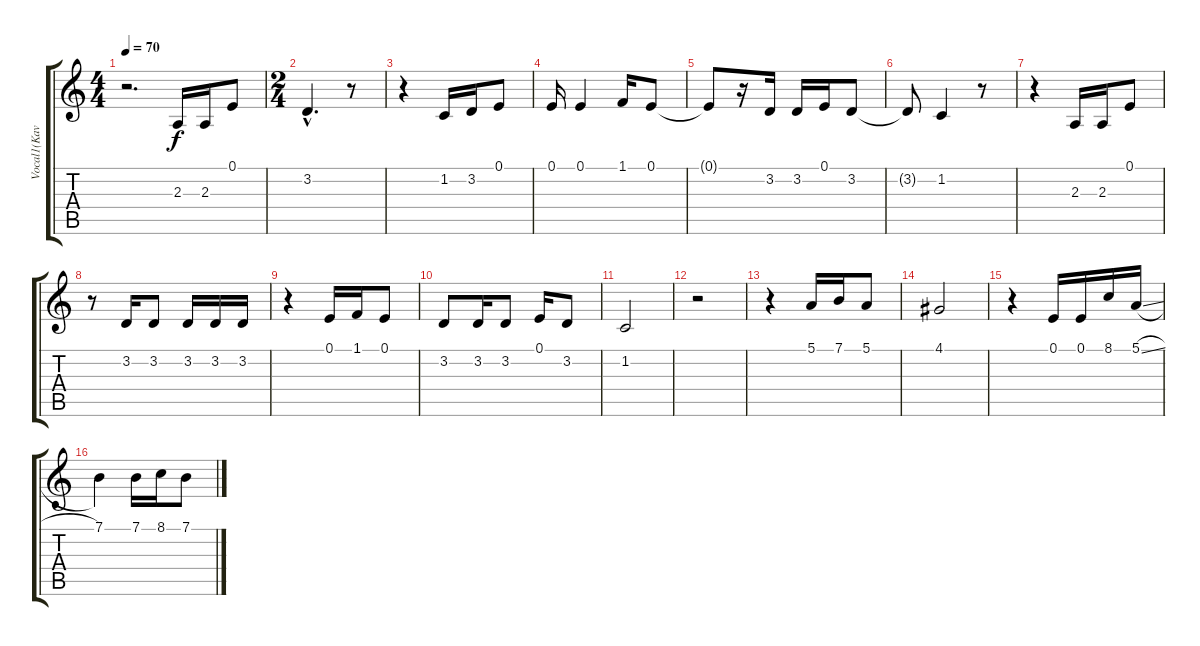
\track ("Vocal1(Kaveh)" "Vocal1(Kav") {instrument trumpet}
\staff {score tabs}
\tuning (E4 B3 G3 D3 A2 E2) {hide}
\ts (4 4)
\tempo 70
\clef g2
\ks c
r.2{d dy f instrument trumpet} 2.3.16 2.3.16 0.1.8 |
\ts (2 4)
3.2{hac}.4{d} r.8 |
r.4 1.2.16 3.2.16 0.1.8 |
0.1.16 0.1.4 1.1.16 0.1.8 |
0.1{t}.8 r.16 3.2.16 3.2.16 0.1.16 3.2.8 |
3.2{t}.8 1.2.4 r.8 |
r.4 2.3.16 2.3.16 0.1.8 |
r.8 3.2.16 3.2.8 3.2.16 3.2.16 3.2.16 |
r.4 0.1.16 1.1.16 0.1.8 |
3.2.8 3.2.16 3.2.8 0.1.16 3.2.8 |
1.2.2 |
r.2 |
r.4 5.1.16 7.1.16 5.1.8 |
4.1.2 |
r.4 0.1.16 0.1.16 8.1.16 5.1{sl}.16 |
7.1.4 7.1.16 8.1.16 7.1{sl}.8
